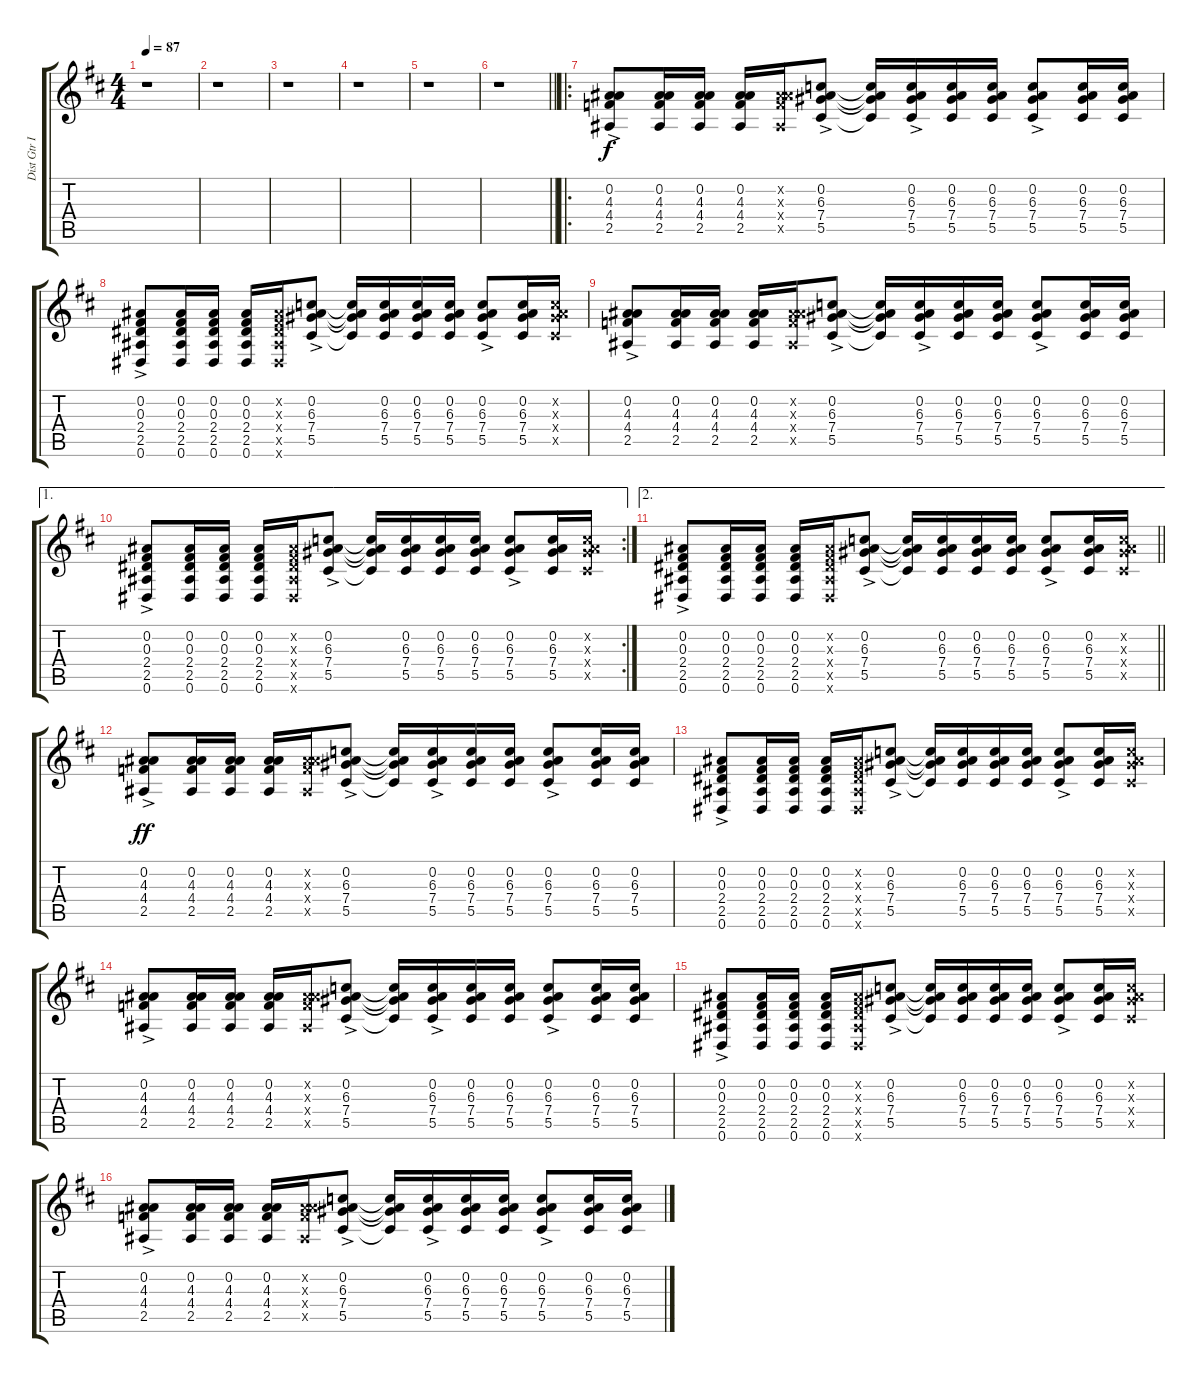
\track ("Dist Gtr II" "Dist Gtr I") {instrument overdrivenguitar}
\staff {score tabs}
\tuning (Eb4 Bb3 Gb3 Db3 Ab2 Eb2) {hide}
\ts (4 4)
\tempo 87
\clef g2
\ks d
r.1{dy ff} |
r.1 |
r.1 |
r.1 |
r.1 |
\barLineRight lightlight
r.1 |
\ro
(0.2{ac} 4.3{ac} 4.4{ac} 2.5{ac}).8{dy f} (0.2 4.3 4.4 2.5).16 (0.2 4.3 4.4 2.5).16 (0.2 4.3 4.4 2.5).16 (0.2{x} 4.3{x} 4.4{x} 2.5{x}).16 (0.2{ac} 6.3{ac} 7.4{ac} 5.5{ac}).8 (0.2{t} 6.3{t} 7.4{t} 5.5{t}).16 (0.2{ac} 6.3{ac} 7.4{ac} 5.5{ac}).16 (0.2 6.3 7.4 5.5).16 (0.2 6.3 7.4 5.5).16 (0.2{ac} 6.3{ac} 7.4{ac} 5.5{ac}).8 (0.2 6.3 7.4 5.5).16 (0.2 6.3 7.4 5.5).16 |
(0.2{ac} 0.3{ac} 2.4{ac} 2.5{ac} 0.6{ac}).8 (0.2 0.3 2.4 2.5 0.6).16 (0.2 0.3 2.4 2.5 0.6).16 (0.2 0.3 2.4 2.5 0.6).16 (0.2{x} 0.3{x} 2.4{x} 2.5{x} 0.6{x}).16 (0.2{ac} 6.3{ac} 7.4{ac} 5.5{ac}).8 (0.2{t} 6.3{t} 7.4{t} 5.5{t}).16 (0.2 6.3 7.4 5.5).16 (0.2 6.3 7.4 5.5).16 (0.2 6.3 7.4 5.5).16 (0.2{ac} 6.3{ac} 7.4{ac} 5.5{ac}).8 (0.2 6.3 7.4 5.5).16 (0.2{x} 6.3{x} 7.4{x} 5.5{x}).16 |
(0.2{ac} 4.3{ac} 4.4{ac} 2.5{ac}).8 (0.2 4.3 4.4 2.5).16 (0.2 4.3 4.4 2.5).16 (0.2 4.3 4.4 2.5).16 (0.2{x} 4.3{x} 4.4{x} 2.5{x}).16 (0.2{ac} 6.3{ac} 7.4{ac} 5.5{ac}).8 (0.2{t} 6.3{t} 7.4{t} 5.5{t}).16 (0.2{ac} 6.3{ac} 7.4{ac} 5.5{ac}).16 (0.2 6.3 7.4 5.5).16 (0.2 6.3 7.4 5.5).16 (0.2{ac} 6.3{ac} 7.4{ac} 5.5{ac}).8 (0.2 6.3 7.4 5.5).16 (0.2 6.3 7.4 5.5).16 |
\ae 1
\rc 2
(0.2{ac} 0.3{ac} 2.4{ac} 2.5{ac} 0.6{ac}).8 (0.2 0.3 2.4 2.5 0.6).16 (0.2 0.3 2.4 2.5 0.6).16 (0.2 0.3 2.4 2.5 0.6).16 (0.2{x} 0.3{x} 2.4{x} 2.5{x} 0.6{x}).16 (0.2{ac} 6.3{ac} 7.4{ac} 5.5{ac}).8 (0.2{t} 6.3{t} 7.4{t} 5.5{t}).16 (0.2 6.3 7.4 5.5).16 (0.2 6.3 7.4 5.5).16 (0.2 6.3 7.4 5.5).16 (0.2{ac} 6.3{ac} 7.4{ac} 5.5{ac}).8 (0.2 6.3 7.4 5.5).16 (0.2{x} 6.3{x} 7.4{x} 5.5{x}).16 |
\ae 2
\barLineRight lightlight
(0.2{ac} 0.3{ac} 2.4{ac} 2.5{ac} 0.6{ac}).8 (0.2 0.3 2.4 2.5 0.6).16 (0.2 0.3 2.4 2.5 0.6).16 (0.2 0.3 2.4 2.5 0.6).16 (0.2{x} 0.3{x} 2.4{x} 2.5{x} 0.6{x}).16 (0.2{ac} 6.3{ac} 7.4{ac} 5.5{ac}).8 (0.2{t} 6.3{t} 7.4{t} 5.5{t}).16 (0.2 6.3 7.4 5.5).16 (0.2 6.3 7.4 5.5).16 (0.2 6.3 7.4 5.5).16 (0.2{ac} 6.3{ac} 7.4{ac} 5.5{ac}).8 (0.2 6.3 7.4 5.5).16 (0.2{x} 6.3{x} 7.4{x} 5.5{x}).16 |
(0.2{ac} 4.3{ac} 4.4{ac} 2.5{ac}).8{dy ff} (0.2 4.3 4.4 2.5).16 (0.2 4.3 4.4 2.5).16 (0.2 4.3 4.4 2.5).16 (0.2{x} 4.3{x} 4.4{x} 2.5{x}).16 (0.2{ac} 6.3{ac} 7.4{ac} 5.5{ac}).8 (0.2{t} 6.3{t} 7.4{t} 5.5{t}).16 (0.2{ac} 6.3{ac} 7.4{ac} 5.5{ac}).16 (0.2 6.3 7.4 5.5).16 (0.2 6.3 7.4 5.5).16 (0.2{ac} 6.3{ac} 7.4{ac} 5.5{ac}).8 (0.2 6.3 7.4 5.5).16 (0.2 6.3 7.4 5.5).16 |
(0.2{ac} 0.3{ac} 2.4{ac} 2.5{ac} 0.6{ac}).8 (0.2 0.3 2.4 2.5 0.6).16 (0.2 0.3 2.4 2.5 0.6).16 (0.2 0.3 2.4 2.5 0.6).16 (0.2{x} 0.3{x} 2.4{x} 2.5{x} 0.6{x}).16 (0.2{ac} 6.3{ac} 7.4{ac} 5.5{ac}).8 (0.2{t} 6.3{t} 7.4{t} 5.5{t}).16 (0.2 6.3 7.4 5.5).16 (0.2 6.3 7.4 5.5).16 (0.2 6.3 7.4 5.5).16 (0.2{ac} 6.3{ac} 7.4{ac} 5.5{ac}).8 (0.2 6.3 7.4 5.5).16 (0.2{x} 6.3{x} 7.4{x} 5.5{x}).16 |
(0.2{ac} 4.3{ac} 4.4{ac} 2.5{ac}).8 (0.2 4.3 4.4 2.5).16 (0.2 4.3 4.4 2.5).16 (0.2 4.3 4.4 2.5).16 (0.2{x} 4.3{x} 4.4{x} 2.5{x}).16 (0.2{ac} 6.3{ac} 7.4{ac} 5.5{ac}).8 (0.2{t} 6.3{t} 7.4{t} 5.5{t}).16 (0.2{ac} 6.3{ac} 7.4{ac} 5.5{ac}).16 (0.2 6.3 7.4 5.5).16 (0.2 6.3 7.4 5.5).16 (0.2{ac} 6.3{ac} 7.4{ac} 5.5{ac}).8 (0.2 6.3 7.4 5.5).16 (0.2 6.3 7.4 5.5).16 |
(0.2{ac} 0.3{ac} 2.4{ac} 2.5{ac} 0.6{ac}).8 (0.2 0.3 2.4 2.5 0.6).16 (0.2 0.3 2.4 2.5 0.6).16 (0.2 0.3 2.4 2.5 0.6).16 (0.2{x} 0.3{x} 2.4{x} 2.5{x} 0.6{x}).16 (0.2{ac} 6.3{ac} 7.4{ac} 5.5{ac}).8 (0.2{t} 6.3{t} 7.4{t} 5.5{t}).16 (0.2 6.3 7.4 5.5).16 (0.2 6.3 7.4 5.5).16 (0.2 6.3 7.4 5.5).16 (0.2{ac} 6.3{ac} 7.4{ac} 5.5{ac}).8 (0.2 6.3 7.4 5.5).16 (0.2{x} 6.3{x} 7.4{x} 5.5{x}).16 |
(0.2{ac} 4.3{ac} 4.4{ac} 2.5{ac}).8 (0.2 4.3 4.4 2.5).16 (0.2 4.3 4.4 2.5).16 (0.2 4.3 4.4 2.5).16 (0.2{x} 4.3{x} 4.4{x} 2.5{x}).16 (0.2{ac} 6.3{ac} 7.4{ac} 5.5{ac}).8 (0.2{t} 6.3{t} 7.4{t} 5.5{t}).16 (0.2{ac} 6.3{ac} 7.4{ac} 5.5{ac}).16 (0.2 6.3 7.4 5.5).16 (0.2 6.3 7.4 5.5).16 (0.2{ac} 6.3{ac} 7.4{ac} 5.5{ac}).8 (0.2 6.3 7.4 5.5).16 (0.2 6.3 7.4 5.5).16
